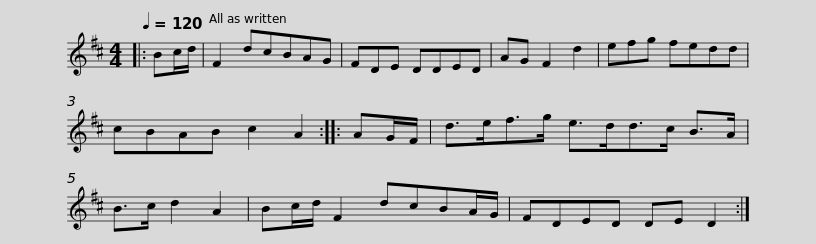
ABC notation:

X:1
L:1/8
Q:1/4=120
M:4/4
I:linebreak $
K:D
V:1 treble
V:1
|: Bc/d/ | F2 dcBAG | FDE DDED | AG F2 d2 | efg fedd | %5
 cBAB c2 A2 :: AG/F/ |$ d>ef>g e>dd>c B>A | B>c d2 A2 | Bc/d/ F2 dcBA/G/ | %10
 FDED DE D2 :| %11
